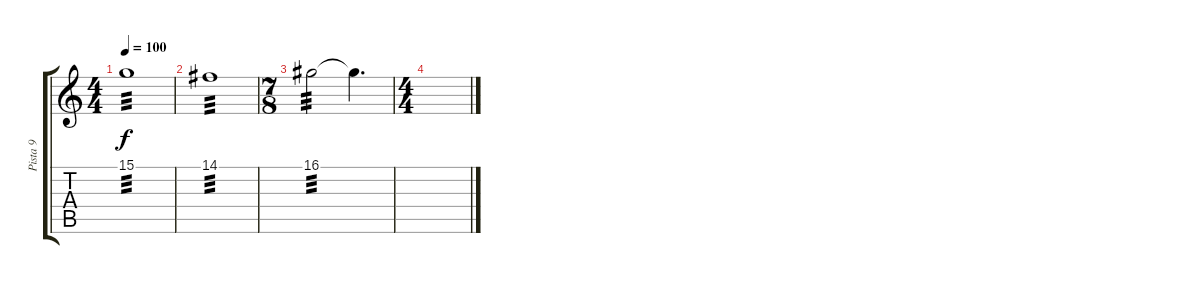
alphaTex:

\track ("Pista 9" "Pista 9") {instrument glockenspiel}
\staff {score tabs}
\tuning (E4 B3 G3 D3 A2 E2) {hide}
\ts (4 4)
\tempo 100
\clef g2
\ks c
15.1.1{tp 3 dy f} |
14.1.1{tp 3} |
\ts (7 8)
16.1.2{tp 3 volume 0} 16.1{t}.4{d} |
\ts (4 4)
